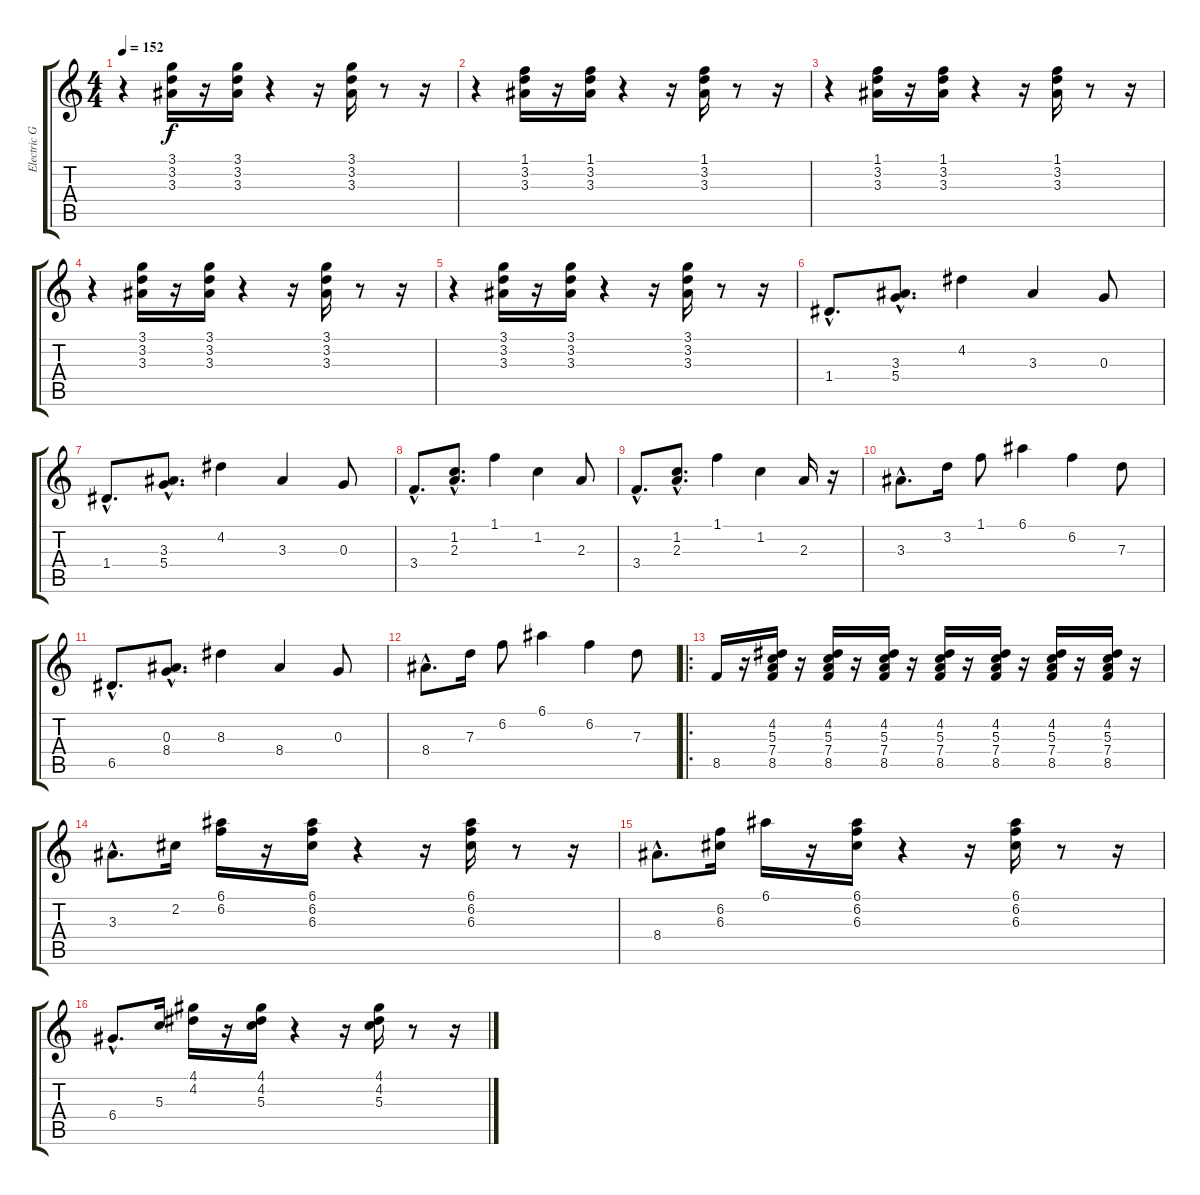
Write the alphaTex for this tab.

\track ("Electric Guitar" "Electric G") {instrument electricguitarclean}
\staff {score tabs}
\tuning (E4 B3 G3 D3 A2 E2) {hide}
\ts (4 4)
\tempo 152
\clef g2
\ks c
r.4{dy f} (3.1 3.2 3.3).16 r.16 (3.1 3.2 3.3).16 r.4 r.16 (3.1 3.2 3.3).16 r.8 r.16 |
r.4 (1.1 3.2 3.3).16 r.16 (1.1 3.2 3.3).16 r.4 r.16 (1.1 3.2 3.3).16 r.8 r.16 |
r.4 (1.1 3.2 3.3).16 r.16 (1.1 3.2 3.3).16 r.4 r.16 (1.1 3.2 3.3).16 r.8 r.16 |
r.4 (3.1 3.2 3.3).16 r.16 (3.1 3.2 3.3).16 r.4 r.16 (3.1 3.2 3.3).16 r.8 r.16 |
r.4 (3.1 3.2 3.3).16 r.16 (3.1 3.2 3.3).16 r.4 r.16 (3.1 3.2 3.3).16 r.8 r.16 |
1.4{hac}.8{d} (3.3{hac} 5.4{hac}).8{d} 4.2.4 3.3.4 0.3.8 |
1.4{hac}.8{d} (3.3{hac} 5.4{hac}).8{d} 4.2.4 3.3.4 0.3.8 |
3.4{hac}.8{d} (1.2{hac} 2.3{hac}).8{d} 1.1.4 1.2.4 2.3.8 |
3.4{hac}.8{d} (1.2{hac} 2.3{hac}).8{d} 1.1.4 1.2.4 2.3.16 r.16 |
3.3{hac}.8{d} 3.2.16 1.1.8 6.1.4 6.2.4 7.3.8 |
6.5{hac}.8{d} (0.3{hac} 8.4{hac}).8{d} 8.3.4 8.4.4 0.3.8 |
8.4{hac}.8{d} 7.3.16 6.2.8 6.1.4 6.2.4 7.3.8 |
\ro
8.5.16 r.16 (4.2 5.3 7.4 8.5).16 r.16 (4.2 5.3 7.4 8.5).16 r.16 (4.2 5.3 7.4 8.5).16 r.16 (4.2 5.3 7.4 8.5).16 r.16 (4.2 5.3 7.4 8.5).16 r.16 (4.2 5.3 7.4 8.5).16 r.16 (4.2 5.3 7.4 8.5).16 r.16 |
3.3{hac}.8{d} 2.2.16 (6.1 6.2).16 r.16 (6.1 6.2 6.3).16 r.4 r.16 (6.1 6.2 6.3).16 r.8 r.16 |
8.4{hac}.8{d} (6.2 6.3).16 6.1.16 r.16 (6.1 6.2 6.3).16 r.4 r.16 (6.1 6.2 6.3).16 r.8 r.16 |
6.4{hac}.8{d} 5.3.16 (4.1 4.2).16 r.16 (4.1 4.2 5.3).16 r.4 r.16 (4.1 4.2 5.3).16 r.8 r.16
